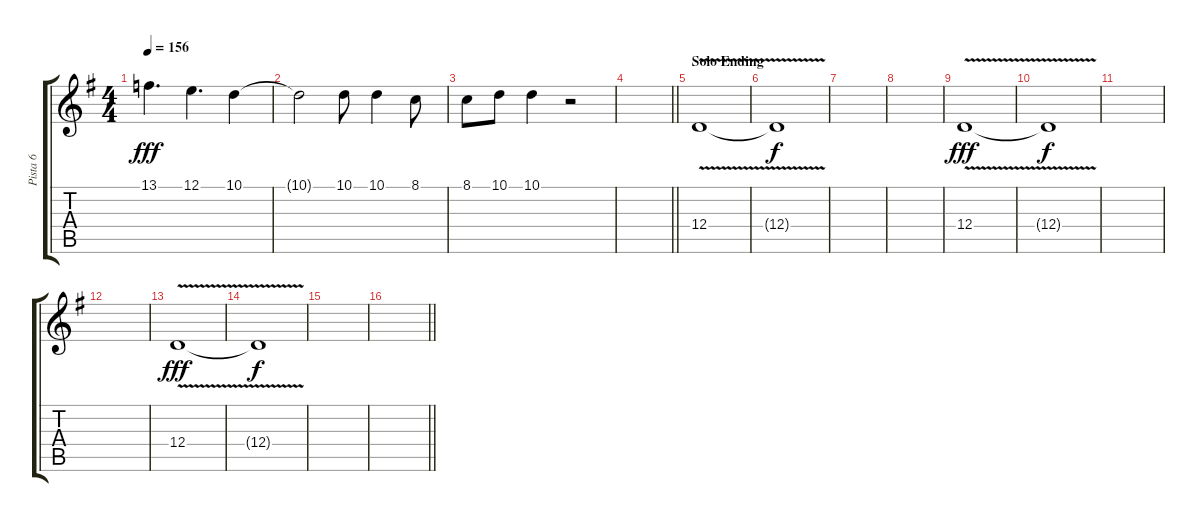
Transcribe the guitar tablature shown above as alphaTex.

\track ("Pista 6" "Pista 6") {instrument choiraahs}
\staff {score tabs}
\tuning (E4 B3 G3 D3 A2 E2) {hide}
\ts (4 4)
\tempo 156
\clef g2
\ks eminor
13.1.4{d dy fff} 12.1.4{d} 10.1.4 |
10.1{t}.2 10.1.8 10.1.4 8.1.8 |
8.1.8 10.1.8 10.1.4 r.2 |
\barLineRight lightlight
|
\section ("" "Solo Ending")
12.4{v}.1 |
12.4{t}.1{dy f} |
|
|
12.4{v}.1{dy fff} |
12.4{t}.1{dy f} |
|
|
12.4{v}.1{dy fff} |
12.4{t}.1{dy f} |
|
\barLineRight lightlight
